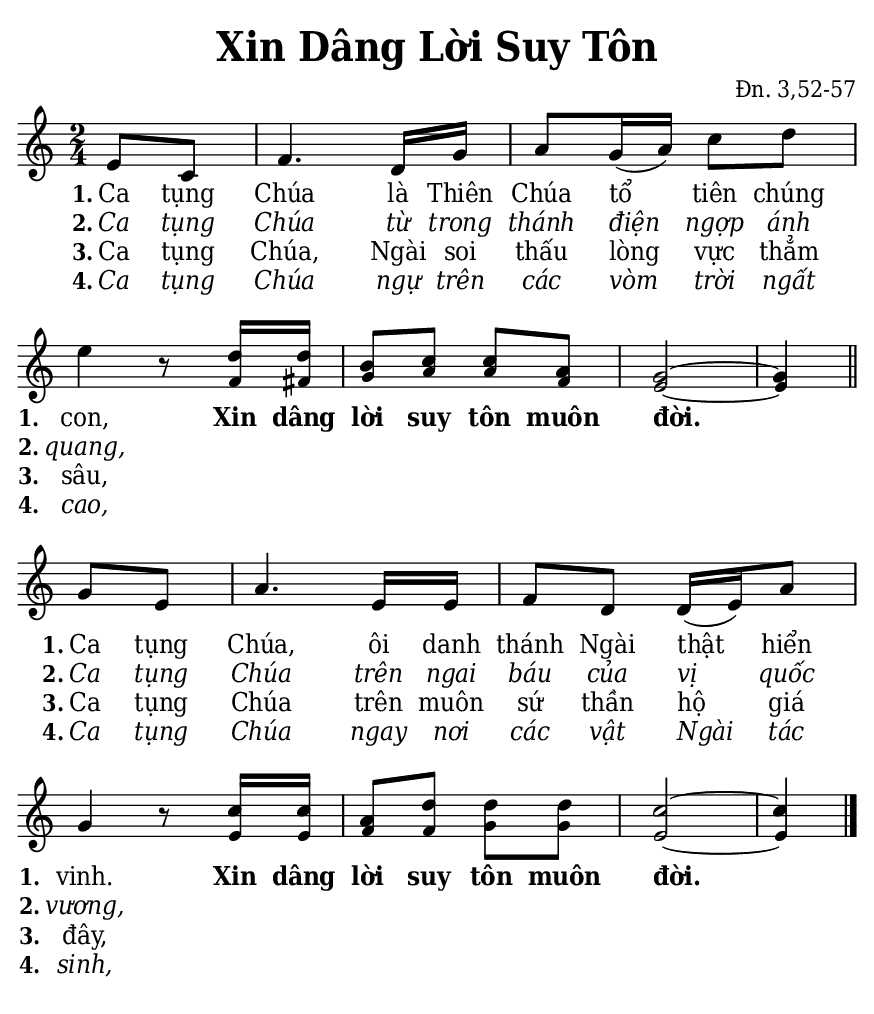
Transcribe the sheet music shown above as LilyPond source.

% Cài đặt chung\
\version "2.22.1"
\include "english.ly"

\header {
  title = \markup { \fontsize #1 "Xin Dâng Lời Suy Tôn" }
  composer = "Đn. 3,52-57"
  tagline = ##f
}

% Nhạc phiên khúc
nhacPhienKhucSop = \relative c' {
  \partial 4 e8 c |
  f4. d16 g |
  a8 g16 (a) c8 d |
  e4 r8 d16 d |
  b8 c c a |
  g2 ~ |
  g4 \bar "||" \break
  
  g8 e |
  a4. e16 e |
  f8 d d16 (e) a8 |
  g4 r8 c16 c |
  a8 d d d |
  c2 ~ |
  c4 \bar "|."
}

nhacPhienKhucAlto = \relative c' {
  r4 |
  R2*2
  r4 r8 f16 fs |
  g8 a a f |
  e2 ~ |
  e4
  r4 |
  R2*2
  g4 r8 e16 e |
  f8 f g g |
  e2 ~ |
  e4
}

% Lời phiên khúc
loiPhienKhucSop = \lyrics {
  <<
    {
      \set stanza = "1."
      Ca tụng Chúa là Thiên Chúa tổ tiên chúng con,
    }
    \new Lyrics {
	    \set associatedVoice = "beSop"
	    \set stanza = "2."
      \override Lyrics.LyricText.font-shape = #'italic
	    Ca tụng Chúa từ trong thánh điện ngợp ánh quang,
    }
    \new Lyrics {
	    \set associatedVoice = "beSop"
	    \set stanza = "3."
	    Ca tụng Chúa, Ngài soi thấu lòng vực thẳm sâu,
    }
    \new Lyrics {
	    \set associatedVoice = "beSop"
	    \set stanza = "4."
      \override Lyrics.LyricText.font-shape = #'italic
	    Ca tụng Chúa ngự trên các vòm trời ngất cao,
    }
  >>
  \override Lyrics.LyricText.font-series = #'bold
  Xin dâng lời suy tôn muôn đời.
  \revert Lyrics.LyricText.font-series
  
  <<
    {
      \set stanza = "1."
      Ca tụng Chúa, ôi danh thánh Ngài thật hiển vinh.
    }
    \new Lyrics {
	    \set associatedVoice = "beSop"
	    \set stanza = "2."
      \override Lyrics.LyricText.font-shape = #'italic
	    Ca tụng Chúa trên ngai báu của vị quốc vương,
    }
    \new Lyrics {
	    \set associatedVoice = "beSop"
	    \set stanza = "3."
	    Ca tụng Chúa trên muôn sứ thần hộ giá đây,
    }
    \new Lyrics {
	    \set associatedVoice = "beSop"
	    \set stanza = "4."
      \override Lyrics.LyricText.font-shape = #'italic
	    Ca tụng Chúa ngay nơi các vật Ngài tác sinh,
    }
  >>
  \override Lyrics.LyricText.font-series = #'bold
  Xin dâng lời suy tôn muôn đời.
  \revert Lyrics.LyricText.font-series
}

% Dàn trang
\paper {
  #(set-paper-size "a5")
  top-margin = 3\mm
  bottom-margin = 3\mm
  left-margin = 3\mm
  right-margin = 3\mm
  indent = #0
  #(define fonts
	 (make-pango-font-tree "Deja Vu Serif Condensed"
	 		       "Deja Vu Serif Condensed"
			       "Deja Vu Serif Condensed"
			       (/ 20 20)))
  print-page-number = ##f
  system-system-spacing = #'((basic-distance . 0.1) (padding . 3))
}

TongNhip = {
  \key c \major \time 2/4
  \set Timing.beamExceptions = #'()
  \set Timing.baseMoment = #(ly:make-moment 1/4)
}

% mã nguồn cho những chức năng chưa hỗ trợ trong phiên bản lilypond hiện tại
% cung cấp bởi cộng đồng lilypond khi gửi email đến lilypond-user@gnu.org
% Đổi kích thước nốt cho bè phụ
notBePhu =
#(define-music-function (font-size music) (number? ly:music?)
   (for-some-music
     (lambda (m)
       (if (music-is-of-type? m 'rhythmic-event)
           (begin
             (set! (ly:music-property m 'tweaks)
                   (cons `(font-size . ,font-size)
                         (ly:music-property m 'tweaks)))
             #t)
           #f))
     music)
   music)

% in số phiên khúc trên mỗi dòng
#(define (add-grob-definition grob-name grob-entry)
    (set! all-grob-descriptions
          (cons ((@@ (lily) completize-grob-entry)
                 (cons grob-name grob-entry))
                all-grob-descriptions)))

#(add-grob-definition
   'StanzaNumberSpanner
   `((direction . ,LEFT)
     (font-series . bold)
     (padding . 0.5)
     (side-axis . ,X)
     (stencil . ,ly:text-interface::print)
     (X-offset . ,ly:side-position-interface::x-aligned-side)
     (Y-extent . ,grob::always-Y-extent-from-stencil)
     (meta . ((class . Spanner)
              (interfaces . (font-interface
                             side-position-interface
                             stanza-number-interface
                             text-interface))))))

\layout {
   \context {
     \Global
     \grobdescriptions #all-grob-descriptions
   }
   \context {
     \Score
     \remove Stanza_number_align_engraver
     \consists
       #(lambda (context)
          (let ((texts '())
                (syllables '()))
            (make-engraver
             (acknowledgers
              ((stanza-number-interface engraver grob source-engraver)
                 (set! texts (cons grob texts)))
              ((lyric-syllable-interface engraver grob source-engraver)
                 (set! syllables (cons grob syllables))))
             ((stop-translation-timestep engraver)
                (for-each
                 (lambda (text)
                   (for-each
                    (lambda (syllable)
                      (ly:pointer-group-interface::add-grob text
'side-support-elements syllable))
                    syllables))
                 texts)
                (set! syllables '())))))
   }
   \context {
     \Lyrics
     \remove Stanza_number_engraver
     \consists
       #(lambda (context)
          (let ((text #f)
                (last-stanza #f))
            (make-engraver
             ((process-music engraver)
                (let ((stanza (ly:context-property context 'stanza #f)))
                  (if (and stanza (not (equal? stanza last-stanza)))
                      (let ((column (ly:context-property context
'currentCommandColumn)))
                        (set! last-stanza stanza)
                        (if text
                            (ly:spanner-set-bound! text RIGHT column))

                        (set! text (ly:engraver-make-grob engraver
'StanzaNumberSpanner '()))
                        (ly:grob-set-property! text 'text stanza)
                        (ly:spanner-set-bound! text LEFT column)))))
             ((finalize engraver)
                (if text
                    (let ((column (ly:context-property context
'currentCommandColumn)))
                      (ly:spanner-set-bound! text RIGHT column)))))))
     \override StanzaNumberSpanner.horizon-padding = 10000
   }
}
% kết thúc mã nguồn

\score {
  \new ChoirStaff <<
    \new Staff \with {
        \consists "Merge_rests_engraver"
        printPartCombineTexts = ##f
      }
      <<
      \new Voice \TongNhip \partCombine 
        \nhacPhienKhucSop
        \notBePhu -1 { \nhacPhienKhucAlto }
      \new NullVoice = beSop \nhacPhienKhucSop
      \new Lyrics \lyricsto beSop \loiPhienKhucSop
      >>
  >>
  \layout {
    \override Lyrics.LyricSpace.minimum-distance = #1.5
    \override Score.BarNumber.break-visibility = ##(#f #f #f)
    \override Score.SpacingSpanner.uniform-stretching = ##t
  } 
}
